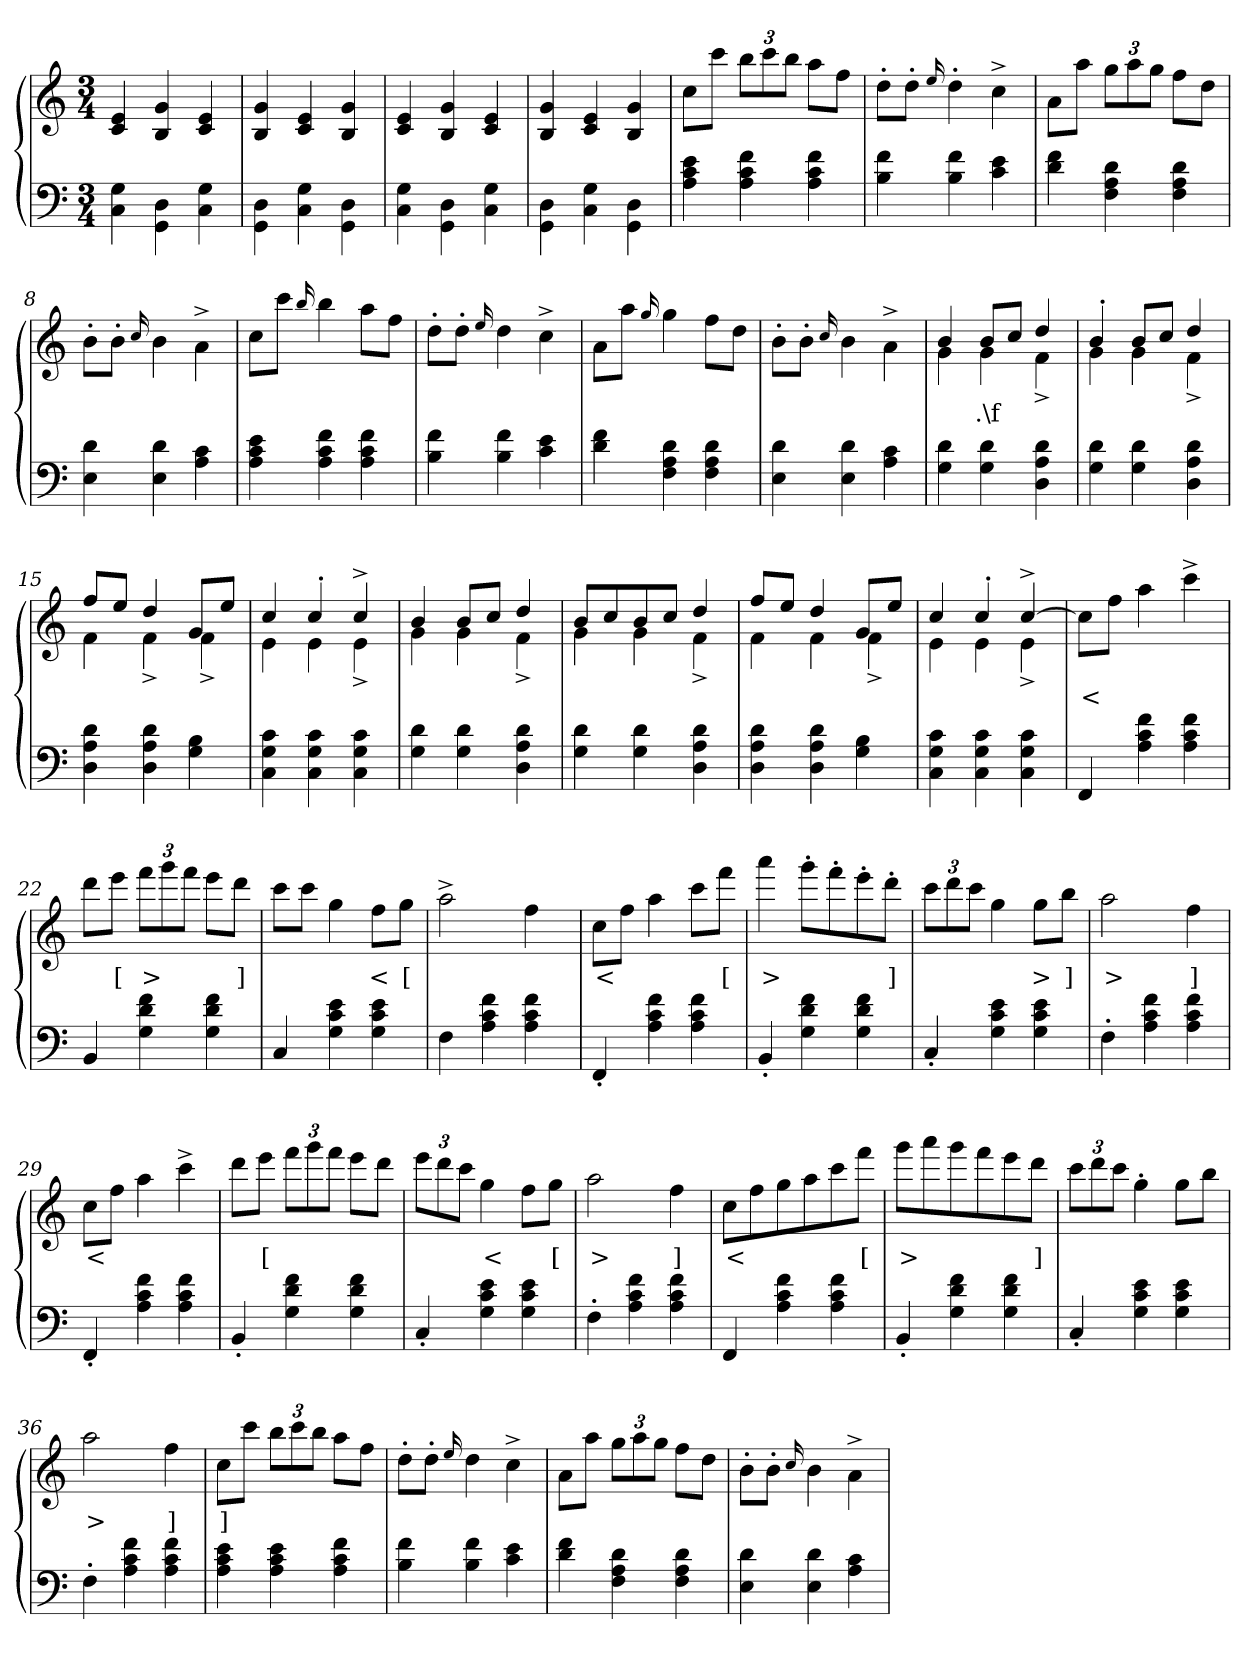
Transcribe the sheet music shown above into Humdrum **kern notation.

**kern	**kern	**text
*part2	*part1	*part1
*staff2	*staff1	*staff1
*clefF4	*clefG2	*
*k[]	*k[]	*
*M3/4	*M3/4	*
=1	=1	=1
4G 4C	4e 4c	.
4D\ 4GG\	4g 4B	.
4G 4C	4e 4c	.
=2	=2	=2
4D\ 4GG\	4g 4B	.
4G 4C	4e 4c	.
4D\ 4GG\	4g 4B	.
=3	=3	=3
4G 4C	4e 4c	.
4D\ 4GG\	4g 4B	.
4G 4C	4e 4c	.
=4	=4	=4
4D\ 4GG\	4g 4B	.
4G 4C	4e 4c	.
4D\ 4GG\	4g 4B	.
=5	=5	=5
4e 4c 4A	8ccL	.
.	8cccJ	.
4f 4c 4A	12bbL	.
.	12ccc	.
.	12bbJ	.
4f 4c 4A	8aaL	.
.	8ffJ	.
=6	=6	=6
4f 4B	8dd'>L	.
.	8dd'>J	.
.	16qqee/	.
4f 4B	4dd'>	.
4e 4c	4cc^>	.
=7	=7	=7
4f 4d	8aL	.
.	8aaJ	.
4d 4A 4F	12ggL	.
.	12aa	.
.	12ggJ	.
4d 4A 4F	8ffL	.
.	8ddJ	.
=8	=8	=8
4d 4E	8b'>L	.
.	8b'>J	.
.	16qqcc/	.
4d 4E	4b	.
4c 4A	4a^>\	.
=9	=9	=9
4e 4c 4A	8ccL	.
.	8cccJ	.
.	16qqbb/	.
4f 4c 4A	4bb	.
4f 4c 4A	8aaL	.
.	8ffJ	.
=10	=10	=10
4f 4B	8dd'>L	.
.	8dd'>J	.
.	16qqee/	.
4f 4B	4dd	.
4e 4c	4cc^>	.
=11	=11	=11
4f 4d	8aL	.
.	8aaJ	.
.	16qqgg/	.
4d 4A 4F	4gg	.
4d 4A 4F	8ffL	.
.	8ddJ	.
=12	=12	=12
4d 4E	8b'>L	.
.	8b'>J	.
.	16qqcc/	.
4d 4E	4b	.
4c 4A	4a^>\	.
=13	=13	=13
*	*^	*
4d 4G	4b	4g	.
4d 4G	8bL	4g	.\f
.	8ccJ	.	.
4d 4A 4D	4dd	4f^>	.
=14	=14	=14	=14
4d 4G	4b'>	4g	.
4d 4G	8bL	4g	.
.	8ccJ	.	.
4d 4A 4D	4dd	4f^>	.
=15	=15	=15	=15
4d 4A 4D	8ffL	4f	.
.	8eeJ	.	.
4d 4A 4D	4dd	4f^>	.
4B 4G	8gL	4f^>	.
.	8eeJ	.	.
=16	=16	=16	=16
4c 4G 4C	4cc	4e	.
4c 4G 4C	4cc'>	4e	.
4c 4G 4C	4cc^>	4e^>	.
=17	=17	=17	=17
4d 4G	4b	4g	.
4d 4G	8bL	4g	.
.	8ccJ	.	.
4d 4A 4D	4dd	4f^>	.
=18	=18	=18	=18
4d 4G	8bL	4g	.
.	8cc	.	.
4d 4G	8b	4g	.
.	8ccJ	.	.
4d 4A 4D	4dd	4f^>	.
=19	=19	=19	=19
4d 4A 4D	8ffL	4f	.
.	8eeJ	.	.
4d 4A 4D	4dd	4f	.
4B 4G	8gL	4f^>	.
.	8eeJ	.	.
=20	=20	=20	=20
4c 4G 4C	4cc	4e	.
4c 4G 4C	4cc'>	4e	.
4c 4G 4C	[4cc^>	4e^>	.
*	*v	*v	*
=21	=21	=21
4FF	8ccL]	<
.	8ffJ	.
4f 4c 4A	4aa	.
4f 4c 4A	4ccc^>	.
=22	=22	=22
4BB	8dddL	.
.	8eeeJ	[
4f 4d 4G	12fffL	>
.	12ggg	.
.	12fffJ	.
4f 4d 4G	8eeeL	.
.	8dddJ	]
=23	=23	=23
4C	8cccL	.
.	8cccJ	.
4e 4c 4G	4gg	.
4e 4c 4G	8ffL	<
.	8ggJ	[
=24	=24	=24
4F	2aa^>	.
4f 4c 4A	.	.
4f 4c 4A	4ff	.
=25	=25	=25
4FF'>	8ccL	<
.	8ffJ	.
4f 4c 4A	4aa	.
4f 4c 4A	8cccL	.
.	8fffJ	[
=26	=26	=26
4BB'>	4aaa	>
4f 4d 4G	8ggg'>L	.
.	8fff'>	.
4f 4d 4G	8eee'>	.
.	8ddd'>J	]
=27	=27	=27
4C'>	12cccL	.
.	12ddd	.
.	12cccJ	.
4e 4c 4G	4gg	.
4e 4c 4G	8ggL	>
.	8bbJ	]
=28	=28	=28
4F'>	2aa	>
4f 4c 4A	.	.
4f 4c 4A	4ff	]
=29	=29	=29
4FF'>	8ccL	<
.	8ffJ	.
4f 4c 4A	4aa	.
4f 4c 4A	4ccc^>	.
=30	=30	=30
4BB'>	8dddL	.
.	8eeeJ	[
4f 4d 4G	12fffL	.
.	12ggg	.
.	12fffJ	.
4f 4d 4G	8eeeL	.
.	8dddJ	.
=31	=31	=31
4C'>	12eeeL	.
.	12ddd	.
.	12cccJ	.
4e 4c 4G	4gg	<
4e 4c 4G	8ffL	.
.	8ggJ	[
=32	=32	=32
4F'>	2aa	>
4f 4c 4A	.	.
4f 4c 4A	4ff	]
=33	=33	=33
4FF	8ccL	<
.	8ff	.
4f 4c 4A	8gg	.
.	8aa	.
4f 4c 4A	8ccc	.
.	8fffJ	[
=34	=34	=34
4BB'>	8gggL	>
.	8aaa	.
4f 4d 4G	8ggg	.
.	8fff	.
4f 4d 4G	8eee	.
.	8dddJ	]
=35	=35	=35
4C'>	12cccL	.
.	12ddd	.
.	12cccJ	.
4e 4c 4G	4gg'>	.
4e 4c 4G	8ggL	.
.	8bbJ	.
=36	=36	=36
4F'>	2aa	>
4f 4c 4A	.	.
4f 4c 4A	4ff	]
=37	=37	=37
4e 4c 4A	8ccL	]
.	8cccJ	.
4e 4c 4A	12bbL	.
.	12ccc	.
.	12bbJ	.
4f 4c 4A	8aaL	.
.	8ffJ	.
=38	=38	=38
4f 4B	8dd'>L	.
.	8dd'>J	.
.	16qqee/	.
4f 4B	4dd	.
4e 4c	4cc^>	.
=39	=39	=39
4f 4d	8aL	.
.	8aaJ	.
4d 4A 4F	12ggL	.
.	12aa	.
.	12ggJ	.
4d 4A 4F	8ffL	.
.	8ddJ	.
=40	=40	=40
4d 4E	8b'>L	.
.	8b'>J	.
.	16qqcc/	.
4d 4E	4b	.
4c 4A	4a^>\	.
=	=	=
*-	*-	*-
